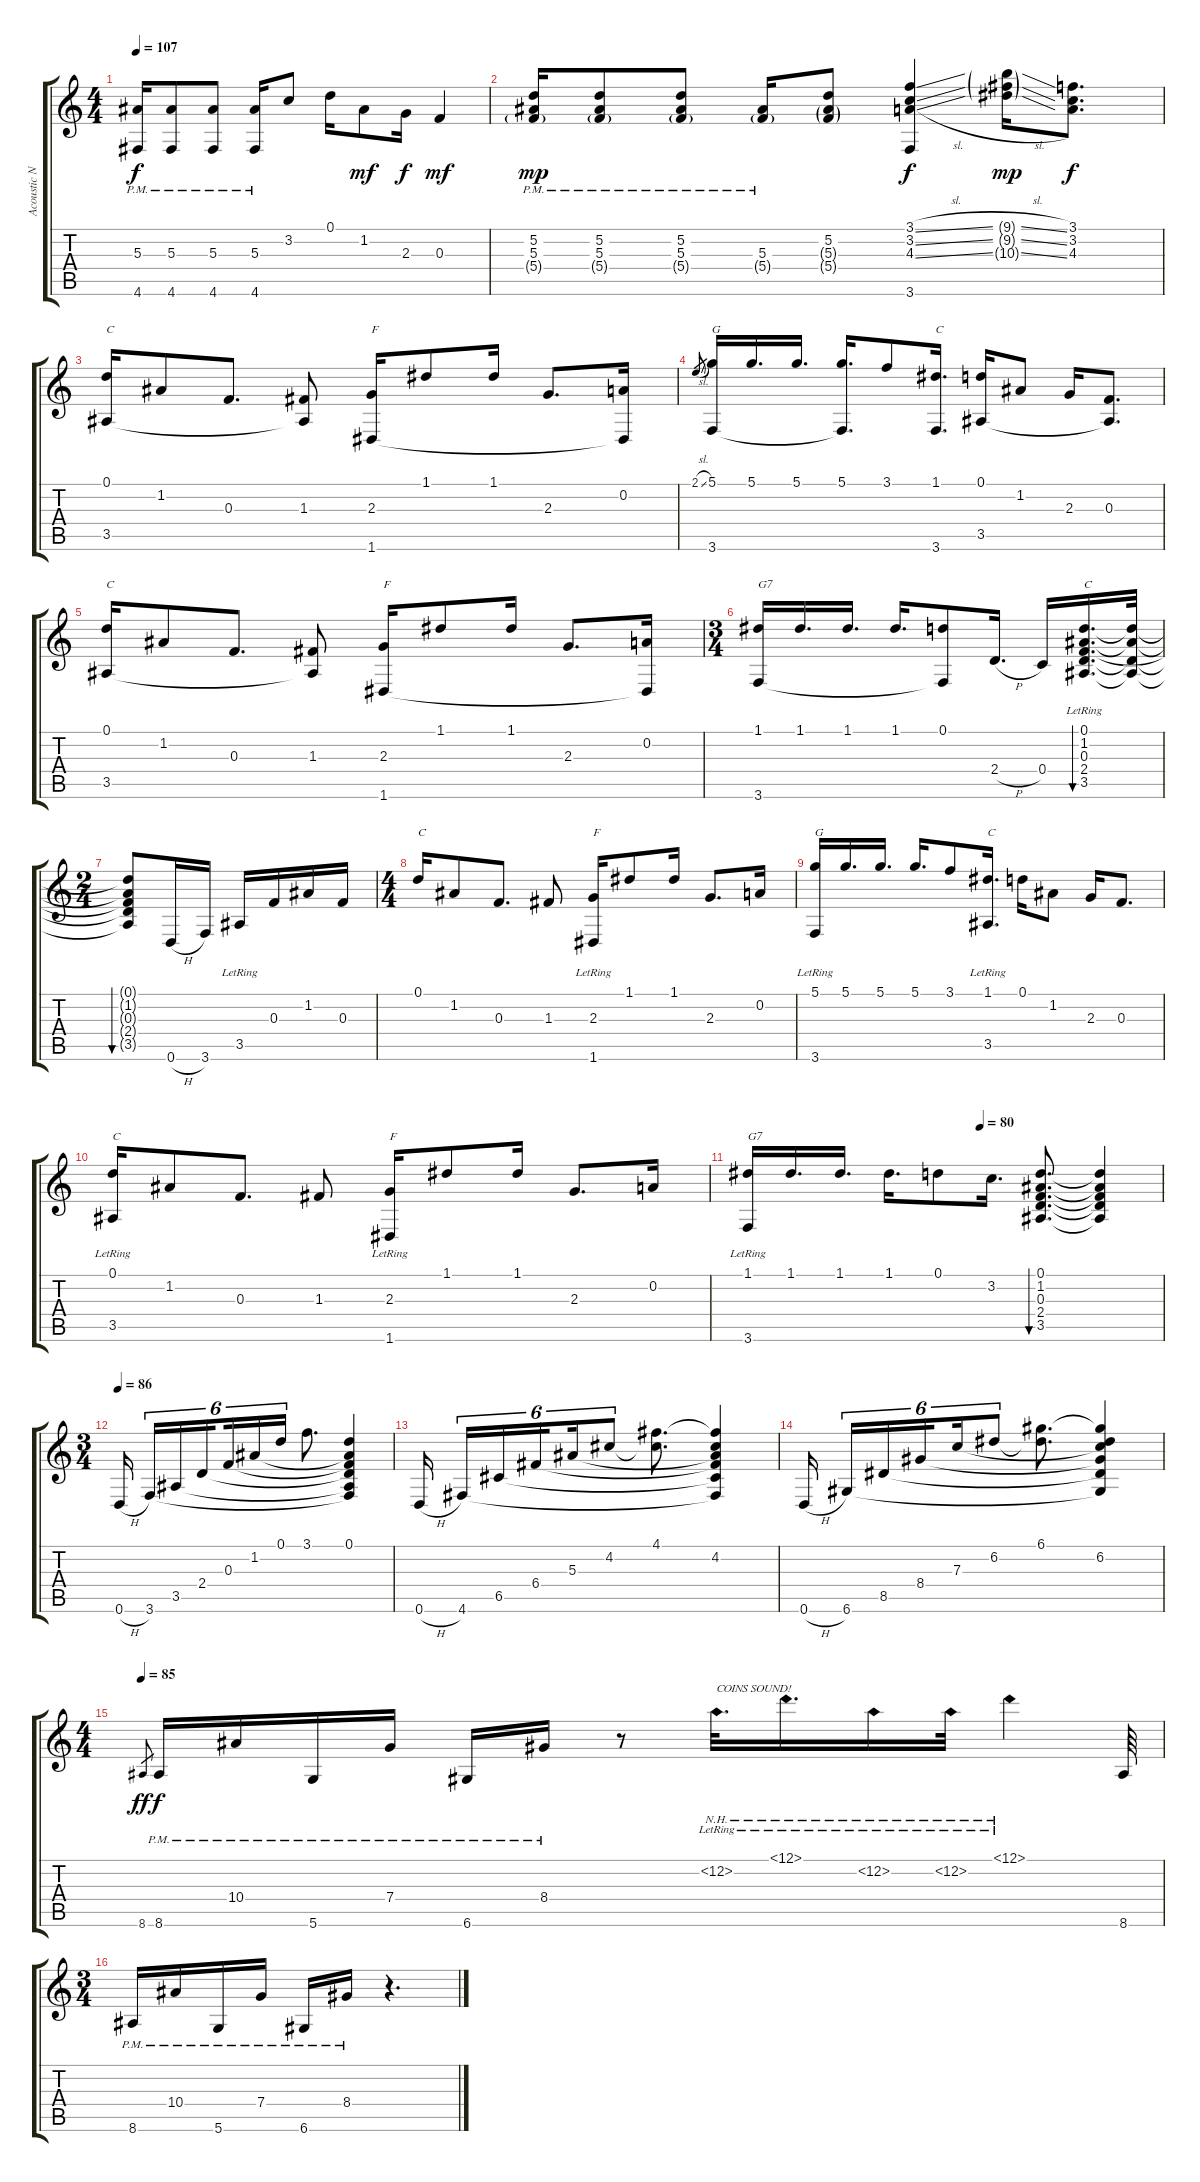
\track ("Acoustic Nylon Guitar" "Acoustic N") {instrument acousticguitarnylon}
\staff {score tabs}
\tuning (D4 A3 F3 C3 G2 D2) {hide}
\ts (4 4)
\tempo 107
\clef g2
\ks c
(5.3{pm} 4.6{pm}).16{dy f} (5.3{pm} 4.6{pm}).8 (5.3{pm} 4.6{pm}).8 (5.3{pm} 4.6{pm}).16 3.2.8 0.1.16 1.2.8{dy mf} 2.3.16{dy f} 0.3.4{dy mf} |
(5.2 5.3{pm} 5.4{g pm}).16{dy mp} (5.2 5.3{pm} 5.4{g pm}).8 (5.2 5.3{pm} 5.4{g pm}).8 (5.3 5.4{g pm}).16 (5.2 5.3{g} 5.4{g}).8 (3.1{sl} 3.2{sl} 4.3{sl} 3.6).4{dy f} (9.1{sl g} 9.2{sl g} 10.3{sl g}).16{dy mp} (3.1 3.2 4.3).8{d dy f} |
(0.1 3.5).16{txt "C"} 1.2.8 0.3.8{d} (1.3 3.5{t}).8 (2.3 1.6).16{txt "F"} 1.1.8 1.1.16 2.3.8{d} (0.2 1.6{t}).16 |
2.1{sl}.8{gr} (5.1 3.6).16{txt "G"} 5.1.16{d} 5.1.16{d} (5.1 3.6{t}).16{d} 3.1.8 (1.1 3.6).16{d txt "C"} (0.1 3.5).16 1.2.8 2.3.16 (0.3 3.5{t}).8{d} |
(0.1 3.5).16{txt "C"} 1.2.8 0.3.8{d} (1.3 3.5{t}).8 (2.3 1.6).16{txt "F"} 1.1.8 1.1.16 2.3.8{d} (0.2 1.6{t}).16 |
\ts (3 4)
(1.1 3.6).16{txt "G7"} 1.1.16{d} 1.1.16{d} 1.1.16{d} (0.1 3.6{t}).8 2.4{h}.16{d} 0.4.16 (0.1{lr} 1.2{lr} 0.3{lr} 2.4{lr} 3.5{lr}).16{d bu 120 txt "C"} (0.1{t} 1.2{t} 2.4{t} 3.5{t}).32 |
\ts (2 4)
(0.1{t} 1.2{t} 0.3{t} 2.4{t} 3.5{t}).8{bu 120} 0.6{h}.16 3.6.16 3.5{lr}.16 0.3.16 1.2.16 0.3.16 |
\ts (4 4)
0.1.16{txt "C"} 1.2.8 0.3.8{d} 1.3.8 (2.3 1.6{lr}).16{txt "F"} 1.1.8 1.1.16 2.3.8{d} 0.2.16 |
(5.1 3.6{lr}).16{txt "G"} 5.1.16{d} 5.1.16{d} 5.1.16{d} 3.1.8 (1.1 3.5{lr}).16{d txt "C"} 0.1.16 1.2.8 2.3.16 0.3.8{d} |
(0.1 3.5{lr}).16{txt "C"} 1.2.8 0.3.8{d} 1.3.8 (2.3 1.6{lr}).16{txt "F"} 1.1.8 1.1.16 2.3.8{d} 0.2.16 |
\tempo (80 0.5625)
(1.1 3.6{lr}).16{txt "G7"} 1.1.16{d} 1.1.16{d} 1.1.16{d} 0.1.8 3.2.16{d} (0.1 1.2 0.3 2.4 3.5).8{d bu 240} (0.1{t} 1.2{t} 0.3{t} 2.4{t} 3.5{t}).4 |
\ts (3 4)
\tempo 86
0.6{h}.16{beam splitsecondary} 3.6.16{tu (6 4)} 3.5.16{tu (6 4)} 2.4.16{tu (6 4) beam splitsecondary} 0.3.16{tu (6 4)} 1.2.16{tu (6 4)} 0.1.16{tu (6 4)} 3.1.8{d} (0.1 1.2{t} 0.3{t} 2.4{t} 3.5{t} 3.6{t}).4 |
0.6{h}.16{beam splitsecondary} 4.6.16{tu (6 4)} 6.5.16{tu (6 4)} 6.4.16{tu (6 4) beam splitsecondary} 5.3.16{tu (6 4)} 4.2.8{tu (6 4)} (4.1 4.2{t}).8{d} (4.1{t} 4.2 5.3{t} 6.4{t} 6.5{t} 4.6{t}).4 |
0.6{h}.16{beam splitsecondary} 6.6.16{tu (6 4)} 8.5.16{tu (6 4)} 8.4.16{tu (6 4) beam splitsecondary} 7.3.16{tu (6 4)} 6.2.8{tu (6 4)} (6.1 6.2{t}).8{d} (6.1{t} 6.2 7.3{t} 8.4{t} 8.5{t} 6.6{t}).4 |
\ts (4 4)
\tempo 85
8.6.8{gr dy ff} 8.6{pm}.16{dy f} 10.4{pm}.16 5.6{pm}.16 7.4{pm}.16 6.6{pm}.16 8.4{pm}.16 r.8 12.2{nh lr}.32{d txt "COINS SOUND!"} 12.1{nh lr}.16{d} 12.2{nh lr}.16 12.2{nh lr}.32 12.1{nh lr}.4 8.6.64 |
\ts (3 4)
8.6{pm}.16 10.4{pm}.16 5.6{pm}.16 7.4{pm}.16 6.6{pm}.16 8.4{pm}.16 r.4{d}
